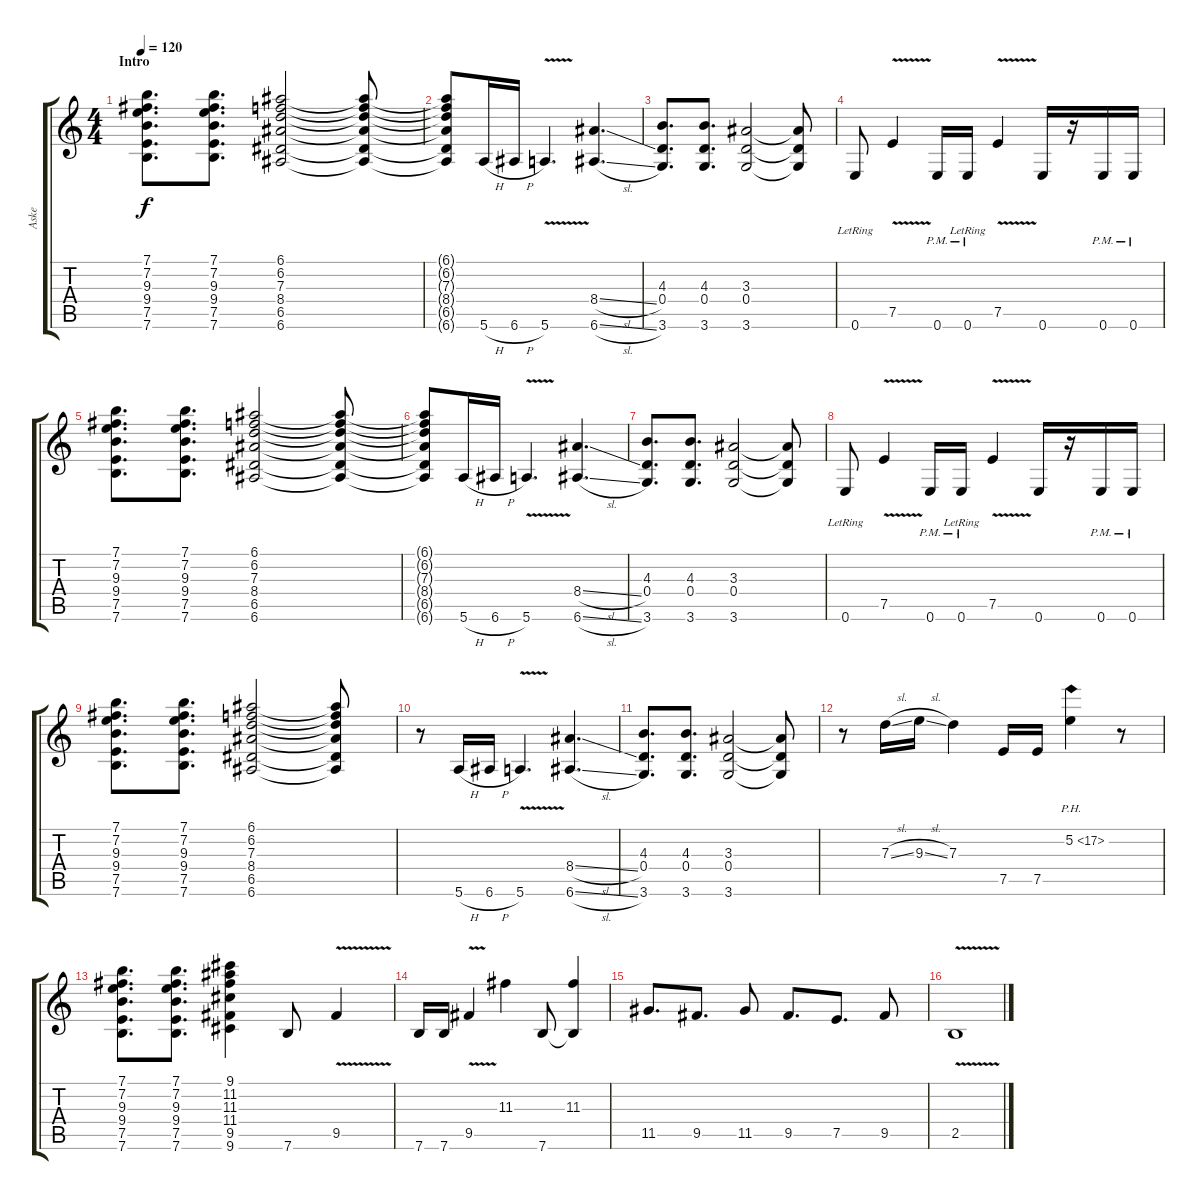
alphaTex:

\track ("Aske" "Aske") {mute instrument acousticguitarsteel}
\staff {score tabs}
\tuning (E4 B3 G3 D3 A2 E2) {hide}
\ts (4 4)
\section ("" "Intro")
\tempo 120
\clef g2
\ks c
(7.1 7.2 9.3 9.4 7.5 7.6).8{d dy f instrument overdrivenguitar} (7.1 7.2 9.3 9.4 7.5 7.6).8{d} (6.1 6.2 7.3 8.4 6.5 6.6).2 (6.1{t} 6.2{t} 7.3{t} 8.4{t} 6.5{t} 6.6{t}).8 |
(6.1{t} 6.2{t} 7.3{t} 8.4{t} 6.5{t} 6.6{t}).8 5.6{h}.16 6.6{h}.16 5.6{v}.4{d} (8.4{sl} 6.6{sl}).4{d} |
(4.3 0.4 3.6).8{d} (4.3 0.4 3.6).8{d} (3.3 0.4 3.6).2 (3.3{t} 0.4{t} 3.6{t}).8 |
0.6{lr}.8 7.5{v}.4 0.6{pm}.16 0.6{pm lr}.16 7.5{v}.4 0.6.16 r.16 0.6{pm}.16 0.6{pm}.16 |
(7.1 7.2 9.3 9.4 7.5 7.6).8{d} (7.1 7.2 9.3 9.4 7.5 7.6).8{d} (6.1 6.2 7.3 8.4 6.5 6.6).2 (6.1{t} 6.2{t} 7.3{t} 8.4{t} 6.5{t} 6.6{t}).8 |
(6.1{t} 6.2{t} 7.3{t} 8.4{t} 6.5{t} 6.6{t}).8 5.6{h}.16 6.6{h}.16 5.6{v}.4{d} (8.4{sl} 6.6{sl}).4{d} |
(4.3 0.4 3.6).8{d} (4.3 0.4 3.6).8{d} (3.3 0.4 3.6).2 (3.3{t} 0.4{t} 3.6{t}).8 |
0.6{lr}.8 7.5{v}.4 0.6{pm}.16 0.6{pm lr}.16 7.5{v}.4 0.6.16 r.16 0.6{pm}.16 0.6{pm}.16 |
(7.1 7.2 9.3 9.4 7.5 7.6).8{d} (7.1 7.2 9.3 9.4 7.5 7.6).8{d} (6.1 6.2 7.3 8.4 6.5 6.6).2 (6.1{t} 6.2{t} 7.3{t} 8.4{t} 6.5{t} 6.6{t}).8 |
r.8 5.6{h}.16 6.6{h}.16 5.6{v}.4{d} (8.4{sl} 6.6{sl}).4{d} |
(4.3 0.4 3.6).8{d} (4.3 0.4 3.6).8{d} (3.3 0.4 3.6).2 (3.3{t} 0.4{t} 3.6{t}).8 |
r.8 7.3{sl}.16 9.3{sl}.16 7.3.4 7.5.16 7.5.16 5.2{ph 12}.4 r.8 |
(7.1 7.2 9.3 9.4 7.5 7.6).8{d} (7.1 7.2 9.3 9.4 7.5 7.6).8{d} (9.1 11.2 11.3 11.4 9.5 9.6).4 7.6.8 9.5{v}.4 |
7.6.16 7.6.16 9.5{v}.4 11.3.4 7.6.8 (11.3 7.6{t}).4 |
11.5.8{d} 9.5.8{d} 11.5.8 9.5.8{d} 7.5.8{d} 9.5.8 |
2.5{v}.1
